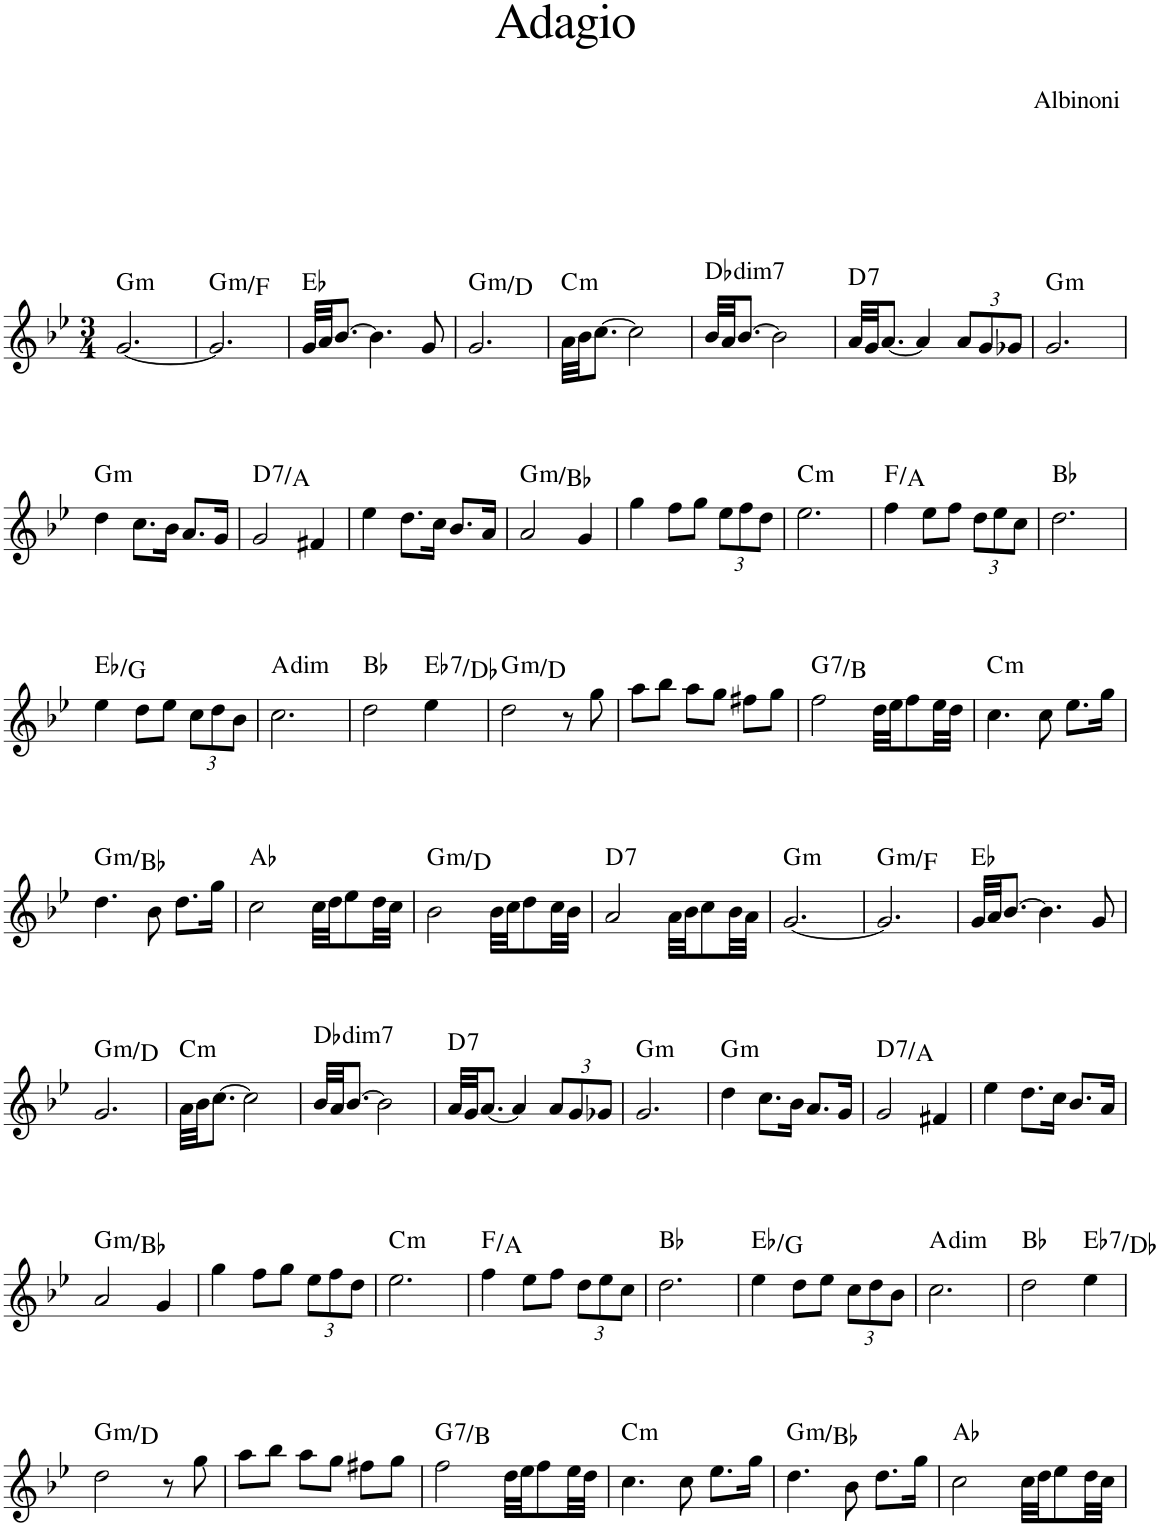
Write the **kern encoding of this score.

**kern	**harte
*part1	*part1
*staff1	*
*I"Piano	*
*I'Pno.	*
*clefG2	*
*k[b-e-]	*
*M3/4	*
=1	=1
!	!LO:H:kt=m
[2.g/	G:min
=2	=2
!	!LO:H:kt=m
2.g/]	G:min/b7
=3	=3
32g/LLL	Eb:maj
32a/JJ	.
[8.b-/J	.
4.b-\]	.
8g/	.
=4	=4
!	!LO:H:kt=m
2.g/	G:min/5
=5	=5
!	!LO:H:kt=m
32a\LLL	C:min
32b-\JJ	.
[8.cc\J	.
2cc\]	.
=6	=6
!	!LO:H:kt=dim7
32b-/LLL	Db:dim7
32a/JJ	.
[8.b-/J	.
2b-\]	.
=7	=7
!	!LO:H:kt=7
32a/LLL	D:7
32g/JJ	.
[8.a/J	.
4a/]	.
*Xbrackettup	*
12a/L	.
12g/	.
12g-X/J	.
=8	=8
!	!LO:H:kt=m
2.g/	G:min
!!LO:LB:g=z
=9	=9
!	!LO:H:kt=m
4dd\	G:min
8.cc\L	.
16b-\Jk	.
8.a/L	.
16g/Jk	.
=10	=10
!	!LO:H:kt=7
2g/	D:7/5
4f#X/	.
=11	=11
4ee-\	.
8.dd\L	.
16cc\Jk	.
8.b-/L	.
16a/Jk	.
=12	=12
!	!LO:H:kt=m
2a/	G:min/b3
4g/	.
=13	=13
4gg\	.
8ff\L	.
8gg\J	.
12ee-\L	.
12ff\	.
12dd\J	.
=14	=14
!	!LO:H:kt=m
2.ee-\	C:min
=15	=15
4ff\	F:maj/3
8ee-\L	.
8ff\J	.
12dd\L	.
12ee-\	.
12cc\J	.
=16	=16
2.dd\	Bb:maj
!!LO:LB:g=z
=17	=17
4ee-\	Eb:maj/3
8dd\L	.
8ee-\J	.
12cc\L	.
12dd\	.
12b-\J	.
=18	=18
!	!LO:H:kt=dim
2.cc\	A:dim
=19	=19
2dd\	Bb:maj
!	!LO:H:kt=7
4ee-\	Eb:7/b7
=20	=20
!	!LO:H:kt=m
2dd\	G:min/5
8r	.
8gg\	.
=21	=21
8aa\L	.
8bb-\J	.
8aa\L	.
8gg\J	.
8ff#X\L	.
8gg\J	.
=22	=22
!	!LO:H:kt=7
2ff\	G:7/3
32dd\LLL	.
32ee-\JJ	.
8ff\	.
32ee-\LL	.
32dd\JJJ	.
=23	=23
!	!LO:H:kt=m
4.cc\	C:min
8cc\	.
8.ee-\L	.
16gg\Jk	.
!!LO:LB:g=z
=24	=24
!	!LO:H:kt=m
4.dd\	G:min/b3
8b-\	.
8.dd\L	.
16gg\Jk	.
=25	=25
2cc\	Ab:maj
32cc\LLL	.
32dd\JJ	.
8ee-\	.
32dd\LL	.
32cc\JJJ	.
=26	=26
!	!LO:H:kt=m
2b-\	G:min/5
32b-\LLL	.
32cc\JJ	.
8dd\	.
32cc\LL	.
32b-\JJJ	.
=27	=27
!	!LO:H:kt=7
2a/	D:7
32a\LLL	.
32b-\JJ	.
8cc\	.
32b-\LL	.
32a\JJJ	.
=28	=28
!	!LO:H:kt=m
[2.g/	G:min
=29	=29
!	!LO:H:kt=m
2.g/]	G:min/b7
=30	=30
32g/LLL	Eb:maj
32a/JJ	.
[8.b-/J	.
4.b-\]	.
8g/	.
!!LO:LB:g=z
=31	=31
!	!LO:H:kt=m
2.g/	G:min/5
=32	=32
!	!LO:H:kt=m
32a\LLL	C:min
32b-\JJ	.
[8.cc\J	.
2cc\]	.
=33	=33
!	!LO:H:kt=dim7
32b-/LLL	Db:dim7
32a/JJ	.
[8.b-/J	.
2b-\]	.
=34	=34
!	!LO:H:kt=7
32a/LLL	D:7
32g/JJ	.
[8.a/J	.
4a/]	.
12a/L	.
12g/	.
12g-X/J	.
=35	=35
!	!LO:H:kt=m
2.g/	G:min
=36	=36
!	!LO:H:kt=m
4dd\	G:min
8.cc\L	.
16b-\Jk	.
8.a/L	.
16g/Jk	.
=37	=37
!	!LO:H:kt=7
2g/	D:7/5
4f#X/	.
=38	=38
4ee-\	.
8.dd\L	.
16cc\Jk	.
8.b-/L	.
16a/Jk	.
!!LO:LB:g=z
=39	=39
!	!LO:H:kt=m
2a/	G:min/b3
4g/	.
=40	=40
4gg\	.
8ff\L	.
8gg\J	.
12ee-\L	.
12ff\	.
12dd\J	.
=41	=41
!	!LO:H:kt=m
2.ee-\	C:min
=42	=42
4ff\	F:maj/3
8ee-\L	.
8ff\J	.
12dd\L	.
12ee-\	.
12cc\J	.
=43	=43
2.dd\	Bb:maj
=44	=44
4ee-\	Eb:maj/3
8dd\L	.
8ee-\J	.
12cc\L	.
12dd\	.
12b-\J	.
=45	=45
!	!LO:H:kt=dim
2.cc\	A:dim
=46	=46
2dd\	Bb:maj
!	!LO:H:kt=7
4ee-\	Eb:7/b7
!!LO:LB:g=z
=47	=47
!	!LO:H:kt=m
2dd\	G:min/5
8r	.
8gg\	.
=48	=48
8aa\L	.
8bb-\J	.
8aa\L	.
8gg\J	.
8ff#X\L	.
8gg\J	.
=49	=49
!	!LO:H:kt=7
2ff\	G:7/3
32dd\LLL	.
32ee-\JJ	.
8ff\	.
32ee-\LL	.
32dd\JJJ	.
=50	=50
!	!LO:H:kt=m
4.cc\	C:min
8cc\	.
8.ee-\L	.
16gg\Jk	.
=51	=51
!	!LO:H:kt=m
4.dd\	G:min/b3
8b-\	.
8.dd\L	.
16gg\Jk	.
=52	=52
2cc\	Ab:maj
32cc\LLL	.
32dd\JJ	.
8ee-\	.
32dd\LL	.
32cc\JJJ	.
=	=
*-	*-
